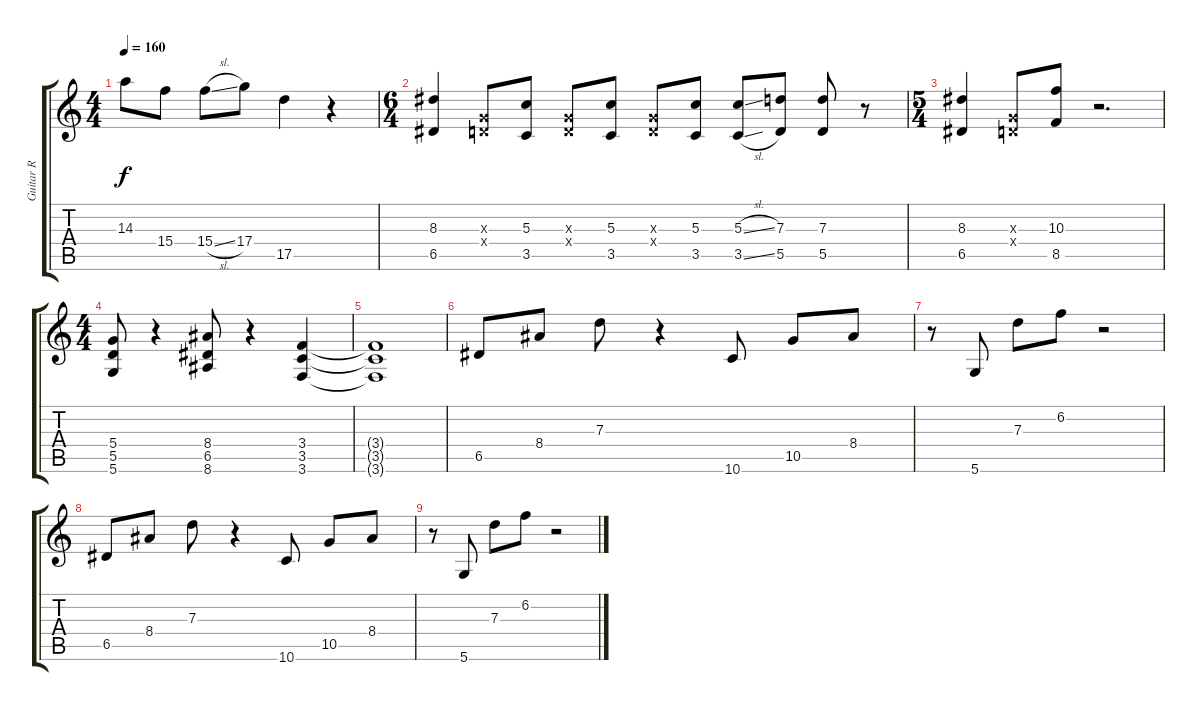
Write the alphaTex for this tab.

\track ("Guitar R" "Guitar R") {instrument overdrivenguitar}
\staff {score tabs}
\tuning (E4 B3 G3 D3 A2 D2) {hide}
\ts (4 4)
\tempo 160
\clef g2
\ks c
14.3.8{dy f} 15.4.8 15.4{sl}.8 17.4.8 17.5.4 r.4 |
\ts (6 4)
(8.3 6.5).4 (0.3{x} 0.4{x}).8 (5.3 3.5).8 (0.3{x} 0.4{x}).8 (5.3 3.5).8 (0.3{x} 0.4{x}).8 (5.3 3.5).8 (5.3{sl} 3.5{sl}).8 (7.3 5.5).8 (7.3 5.5).8 r.8 |
\ts (5 4)
(8.3 6.5).4 (0.3{x} 0.4{x}).8 (10.3 8.5).8 r.2{d} |
\ts (4 4)
(5.4 5.5 5.6).8 r.4 (8.4 6.5 8.6).8 r.4 (3.4 3.5 3.6).4 |
(3.4{t} 3.5{t} 3.6{t}).1 |
6.5.8 8.4.8 7.3.8 r.4 10.6.8 10.5.8 8.4.8 |
r.8 5.6.8 7.3.8 6.2.8 r.2 |
6.5.8 8.4.8 7.3.8 r.4 10.6.8 10.5.8 8.4.8 |
r.8 5.6.8 7.3.8 6.2.8 r.2
